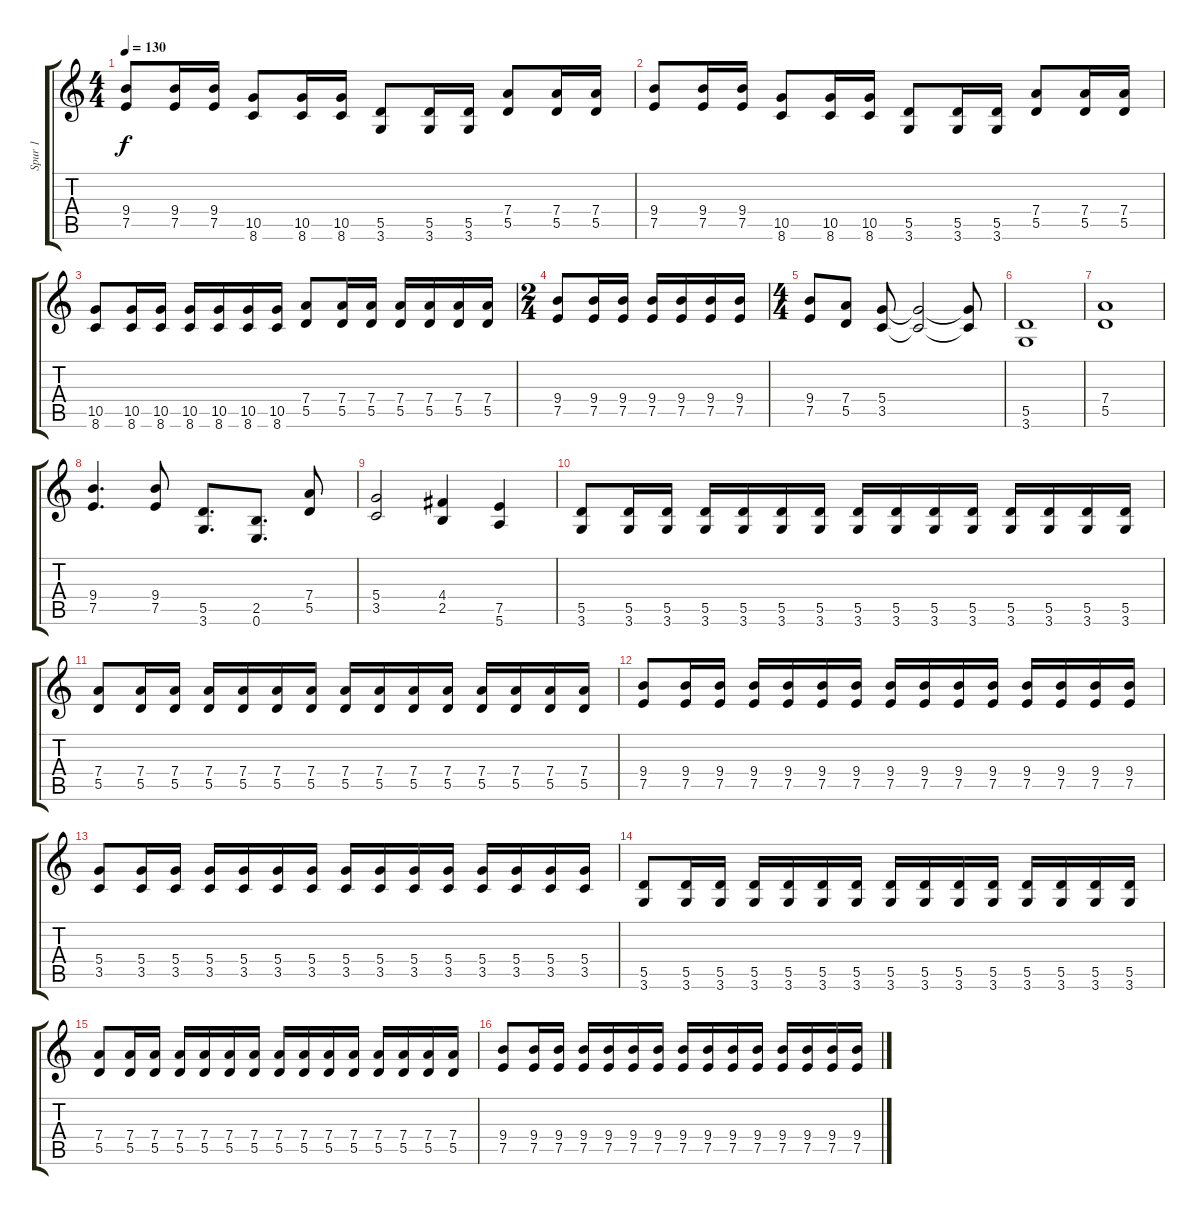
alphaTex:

\track ("Spur 1" "Spur 1") {instrument distortionguitar}
\staff {score tabs}
\tuning (E4 B3 G3 D3 A2 E2) {hide}
\ts (4 4)
\tempo 130
\clef g2
\ks c
(9.4 7.5).8{dy f instrument distortionguitar} (9.4 7.5).16 (9.4 7.5).16 (10.5 8.6).8 (10.5 8.6).16 (10.5 8.6).16 (5.5 3.6).8 (5.5 3.6).16 (5.5 3.6).16 (7.4 5.5).8 (7.4 5.5).16 (7.4 5.5).16 |
(9.4 7.5).8 (9.4 7.5).16 (9.4 7.5).16 (10.5 8.6).8 (10.5 8.6).16 (10.5 8.6).16 (5.5 3.6).8 (5.5 3.6).16 (5.5 3.6).16 (7.4 5.5).8 (7.4 5.5).16 (7.4 5.5).16 |
(10.5 8.6).8 (10.5 8.6).16 (10.5 8.6).16 (10.5 8.6).16 (10.5 8.6).16 (10.5 8.6).16 (10.5 8.6).16 (7.4 5.5).8 (7.4 5.5).16 (7.4 5.5).16 (7.4 5.5).16 (7.4 5.5).16 (7.4 5.5).16 (7.4 5.5).16 |
\ts (2 4)
(9.4 7.5).8 (9.4 7.5).16 (9.4 7.5).16 (9.4 7.5).16 (9.4 7.5).16 (9.4 7.5).16 (9.4 7.5).16 |
\ts (4 4)
(9.4 7.5).8 (7.4 5.5).8 (5.4 3.5).8 (5.4{t} 3.5{t}).2 (5.4{t} 3.5{t}).8 |
(5.5 3.6).1 |
(7.4 5.5).1 |
(9.4 7.5).4{d} (9.4 7.5).8 (5.5 3.6).8{d} (2.5 0.6).8{d} (7.4 5.5).8 |
(5.4 3.5).2 (4.4 2.5).4 (7.5 5.6).4 |
(5.5 3.6).8 (5.5 3.6).16 (5.5 3.6).16 (5.5 3.6).16 (5.5 3.6).16 (5.5 3.6).16 (5.5 3.6).16 (5.5 3.6).16 (5.5 3.6).16 (5.5 3.6).16 (5.5 3.6).16 (5.5 3.6).16 (5.5 3.6).16 (5.5 3.6).16 (5.5 3.6).16 |
(7.4 5.5).8 (7.4 5.5).16 (7.4 5.5).16 (7.4 5.5).16 (7.4 5.5).16 (7.4 5.5).16 (7.4 5.5).16 (7.4 5.5).16 (7.4 5.5).16 (7.4 5.5).16 (7.4 5.5).16 (7.4 5.5).16 (7.4 5.5).16 (7.4 5.5).16 (7.4 5.5).16 |
(9.4 7.5).8 (9.4 7.5).16 (9.4 7.5).16 (9.4 7.5).16 (9.4 7.5).16 (9.4 7.5).16 (9.4 7.5).16 (9.4 7.5).16 (9.4 7.5).16 (9.4 7.5).16 (9.4 7.5).16 (9.4 7.5).16 (9.4 7.5).16 (9.4 7.5).16 (9.4 7.5).16 |
(5.4 3.5).8 (5.4 3.5).16 (5.4 3.5).16 (5.4 3.5).16 (5.4 3.5).16 (5.4 3.5).16 (5.4 3.5).16 (5.4 3.5).16 (5.4 3.5).16 (5.4 3.5).16 (5.4 3.5).16 (5.4 3.5).16 (5.4 3.5).16 (5.4 3.5).16 (5.4 3.5).16 |
(5.5 3.6).8 (5.5 3.6).16 (5.5 3.6).16 (5.5 3.6).16 (5.5 3.6).16 (5.5 3.6).16 (5.5 3.6).16 (5.5 3.6).16 (5.5 3.6).16 (5.5 3.6).16 (5.5 3.6).16 (5.5 3.6).16 (5.5 3.6).16 (5.5 3.6).16 (5.5 3.6).16 |
(7.4 5.5).8 (7.4 5.5).16 (7.4 5.5).16 (7.4 5.5).16 (7.4 5.5).16 (7.4 5.5).16 (7.4 5.5).16 (7.4 5.5).16 (7.4 5.5).16 (7.4 5.5).16 (7.4 5.5).16 (7.4 5.5).16 (7.4 5.5).16 (7.4 5.5).16 (7.4 5.5).16 |
(9.4 7.5).8 (9.4 7.5).16 (9.4 7.5).16 (9.4 7.5).16 (9.4 7.5).16 (9.4 7.5).16 (9.4 7.5).16 (9.4 7.5).16 (9.4 7.5).16 (9.4 7.5).16 (9.4 7.5).16 (9.4 7.5).16 (9.4 7.5).16 (9.4 7.5).16 (9.4 7.5).16
